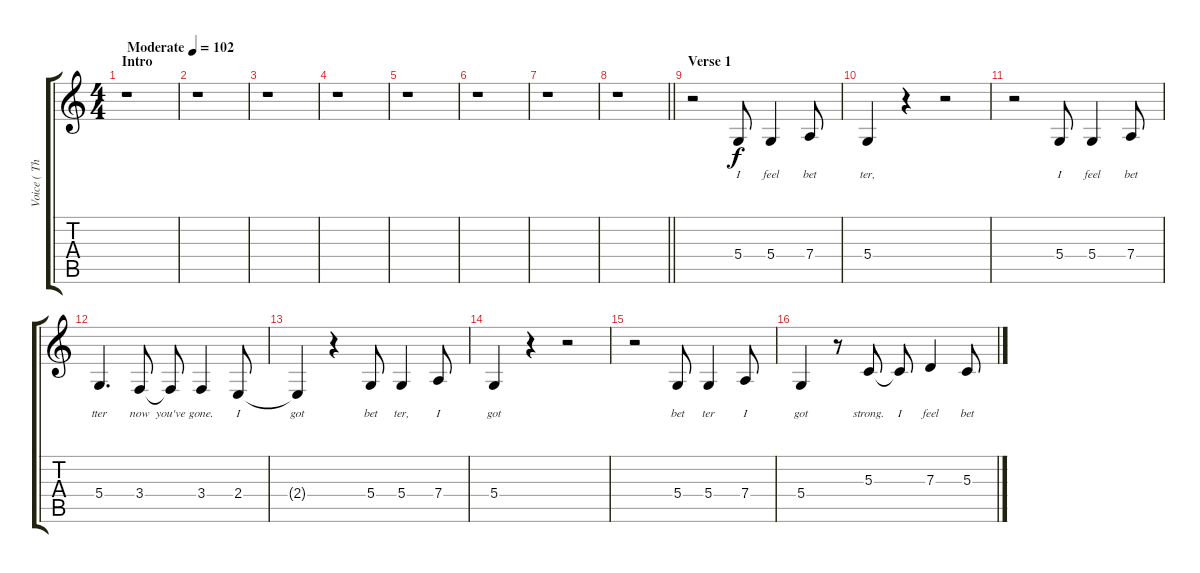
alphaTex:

\track ("Voice ( Thom Yorke )" "Voice ( Th") {instrument cello}
\staff {score tabs}
\tuning (E4 B3 G3 D3 A2 E2) {hide}
\ts (4 4)
\section ("" "Intro")
\tempo (102 "Moderate")
\clef g2
\ks c
r.1{dy f instrument cello} |
r.1 |
r.1 |
r.1 |
r.1 |
r.1 |
r.1 |
\barLineRight lightlight
r.1 |
\section ("" "Verse 1")
r.2 5.4.8{lyrics (0 "I") lyrics (1 "") lyrics (2 "") lyrics (3 "") lyrics (4 "")} 5.4.4{lyrics (0 "feel") lyrics (1 "") lyrics (2 "") lyrics (3 "") lyrics (4 "")} 7.4.8{lyrics (0 "bet") lyrics (1 "") lyrics (2 "") lyrics (3 "") lyrics (4 "")} |
5.4.4{lyrics (0 "ter,") lyrics (1 "") lyrics (2 "") lyrics (3 "") lyrics (4 "")} r.4 r.2 |
r.2 5.4.8{lyrics (0 "I") lyrics (1 "") lyrics (2 "") lyrics (3 "") lyrics (4 "")} 5.4.4{lyrics (0 "feel") lyrics (1 "") lyrics (2 "") lyrics (3 "") lyrics (4 "")} 7.4.8{lyrics (0 "bet") lyrics (1 "") lyrics (2 "") lyrics (3 "") lyrics (4 "")} |
5.4.4{d lyrics (0 "tter") lyrics (1 "") lyrics (2 "") lyrics (3 "") lyrics (4 "")} 3.4.8{lyrics (0 "now") lyrics (1 "") lyrics (2 "") lyrics (3 "") lyrics (4 "")} 3.4{t}.8{lyrics (0 "you've") lyrics (1 "") lyrics (2 "") lyrics (3 "") lyrics (4 "")} 3.4.4{lyrics (0 "gone.") lyrics (1 "") lyrics (2 "") lyrics (3 "") lyrics (4 "")} 2.4.8{lyrics (0 "I") lyrics (1 "") lyrics (2 "") lyrics (3 "") lyrics (4 "")} |
2.4{t}.4{lyrics (0 "got") lyrics (1 "") lyrics (2 "") lyrics (3 "") lyrics (4 "")} r.4 5.4.8{lyrics (0 "bet") lyrics (1 "") lyrics (2 "") lyrics (3 "") lyrics (4 "")} 5.4.4{lyrics (0 "ter,") lyrics (1 "") lyrics (2 "") lyrics (3 "") lyrics (4 "")} 7.4.8{lyrics (0 "I") lyrics (1 "") lyrics (2 "") lyrics (3 "") lyrics (4 "")} |
5.4.4{lyrics (0 "got") lyrics (1 "") lyrics (2 "") lyrics (3 "") lyrics (4 "")} r.4 r.2 |
r.2 5.4.8{lyrics (0 "bet") lyrics (1 "") lyrics (2 "") lyrics (3 "") lyrics (4 "")} 5.4.4{lyrics (0 "ter") lyrics (1 "") lyrics (2 "") lyrics (3 "") lyrics (4 "")} 7.4.8{lyrics (0 "I") lyrics (1 "") lyrics (2 "") lyrics (3 "") lyrics (4 "")} |
5.4.4{lyrics (0 "got") lyrics (1 "") lyrics (2 "") lyrics (3 "") lyrics (4 "")} r.8 5.3.8{lyrics (0 "strong.") lyrics (1 "") lyrics (2 "") lyrics (3 "") lyrics (4 "")} 5.3{t}.8{lyrics (0 "I") lyrics (1 "") lyrics (2 "") lyrics (3 "") lyrics (4 "")} 7.3.4{lyrics (0 "feel") lyrics (1 "") lyrics (2 "") lyrics (3 "") lyrics (4 "")} 5.3.8{lyrics (0 "bet") lyrics (1 "") lyrics (2 "") lyrics (3 "") lyrics (4 "")}
